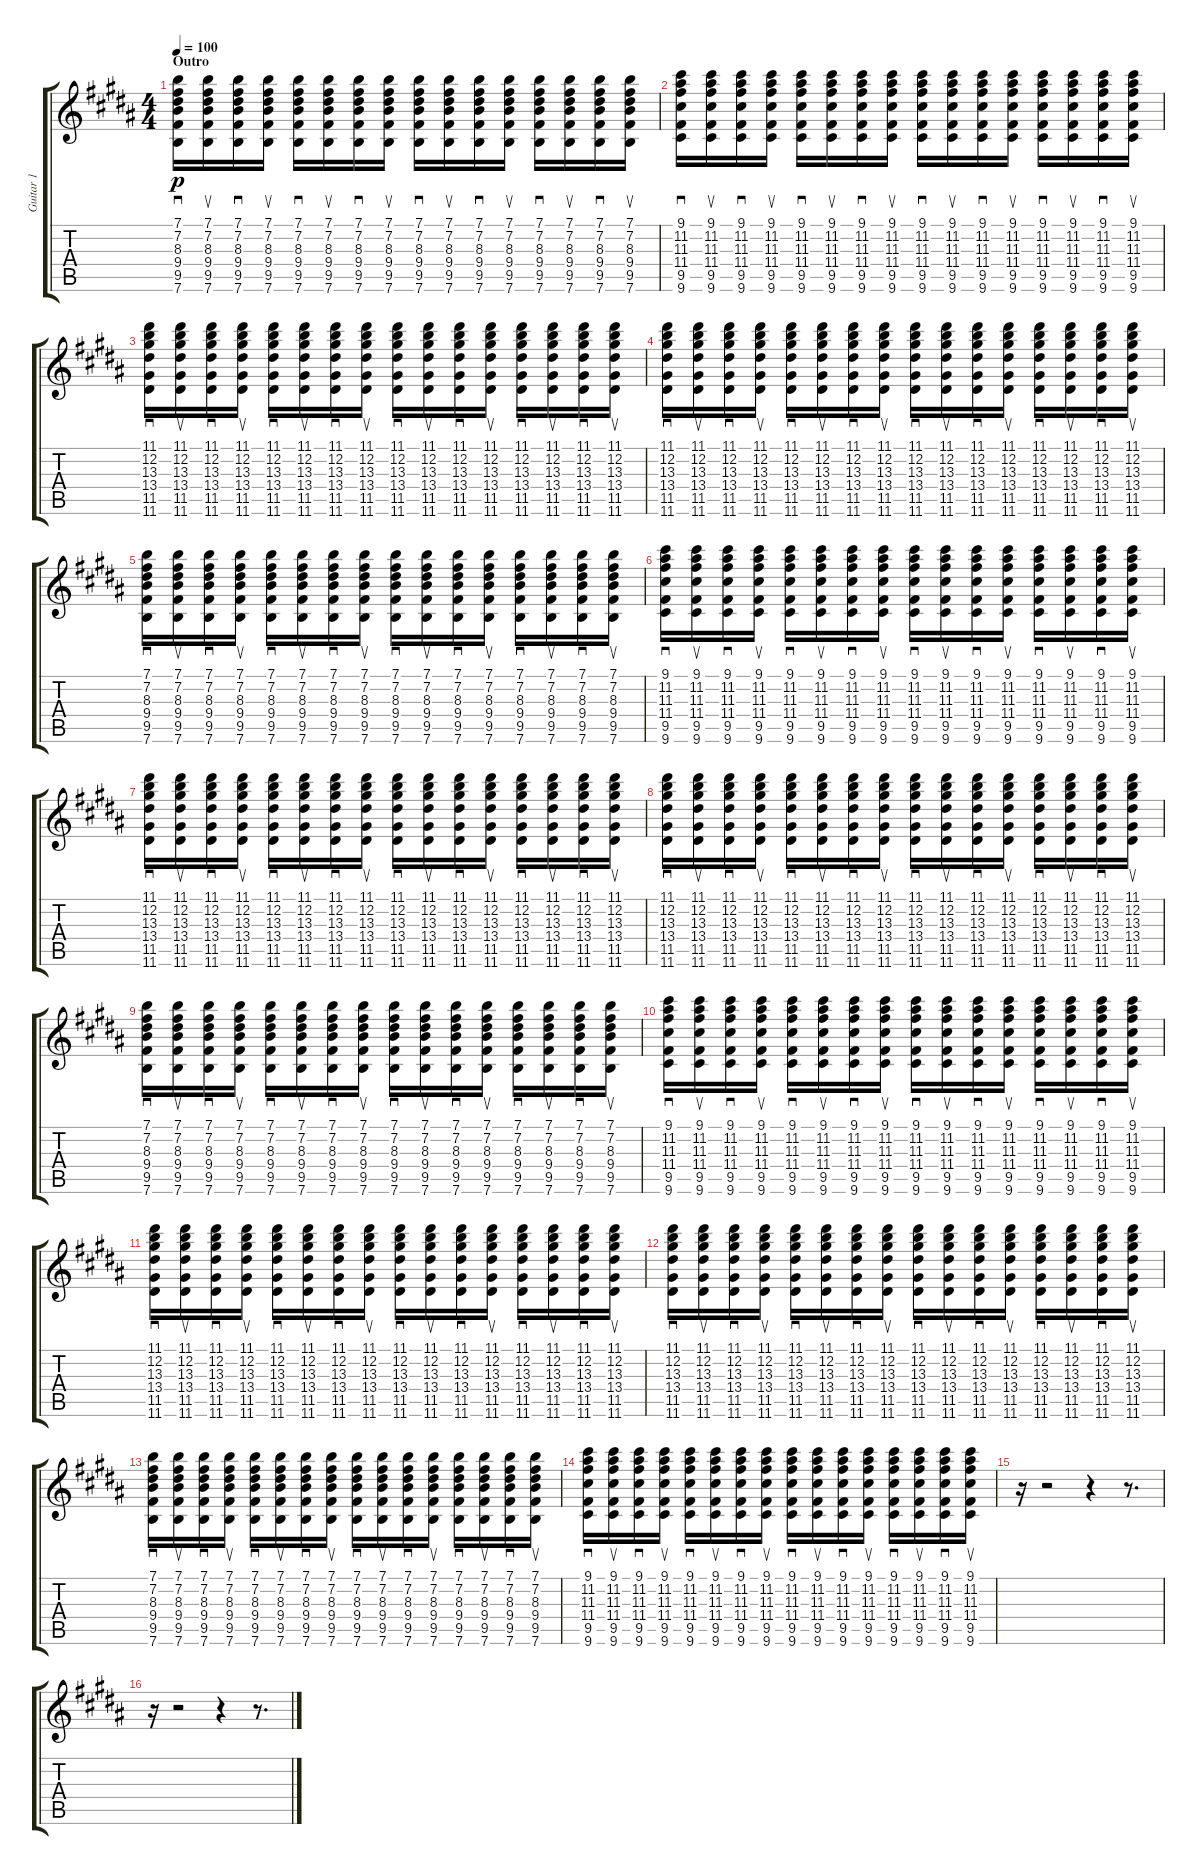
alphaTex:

\track ("Guitar 1" "Guitar 1") {instrument acousticguitarsteel}
\staff {score tabs}
\tuning (E4 B3 G3 D3 A2 E2) {hide}
\ts (4 4)
\section ("" "Outro")
\tempo 100
\clef g2
\ks b
(7.1 7.2 8.3 9.4 9.5 7.6).16{sd dy p} (7.1 7.2 8.3 9.4 9.5 7.6).16{su} (7.1 7.2 8.3 9.4 9.5 7.6).16{sd} (7.1 7.2 8.3 9.4 9.5 7.6).16{su} (7.1 7.2 8.3 9.4 9.5 7.6).16{sd} (7.1 7.2 8.3 9.4 9.5 7.6).16{su} (7.1 7.2 8.3 9.4 9.5 7.6).16{sd} (7.1 7.2 8.3 9.4 9.5 7.6).16{su} (7.1 7.2 8.3 9.4 9.5 7.6).16{sd} (7.1 7.2 8.3 9.4 9.5 7.6).16{su} (7.1 7.2 8.3 9.4 9.5 7.6).16{sd} (7.1 7.2 8.3 9.4 9.5 7.6).16{su} (7.1 7.2 8.3 9.4 9.5 7.6).16{sd} (7.1 7.2 8.3 9.4 9.5 7.6).16{su} (7.1 7.2 8.3 9.4 9.5 7.6).16{sd} (7.1 7.2 8.3 9.4 9.5 7.6).16{su} |
(9.1 11.2 11.3 11.4 9.5 9.6).16{sd} (9.1 11.2 11.3 11.4 9.5 9.6).16{su} (9.1 11.2 11.3 11.4 9.5 9.6).16{sd} (9.1 11.2 11.3 11.4 9.5 9.6).16{su} (9.1 11.2 11.3 11.4 9.5 9.6).16{sd} (9.1 11.2 11.3 11.4 9.5 9.6).16{su} (9.1 11.2 11.3 11.4 9.5 9.6).16{sd} (9.1 11.2 11.3 11.4 9.5 9.6).16{su} (9.1 11.2 11.3 11.4 9.5 9.6).16{sd} (9.1 11.2 11.3 11.4 9.5 9.6).16{su} (9.1 11.2 11.3 11.4 9.5 9.6).16{sd} (9.1 11.2 11.3 11.4 9.5 9.6).16{su} (9.1 11.2 11.3 11.4 9.5 9.6).16{sd} (9.1 11.2 11.3 11.4 9.5 9.6).16{su} (9.1 11.2 11.3 11.4 9.5 9.6).16{sd} (9.1 11.2 11.3 11.4 9.5 9.6).16{su} |
(11.1 12.2 13.3 13.4 11.5 11.6).16{sd} (11.1 12.2 13.3 13.4 11.5 11.6).16{su} (11.1 12.2 13.3 13.4 11.5 11.6).16{sd} (11.1 12.2 13.3 13.4 11.5 11.6).16{su} (11.1 12.2 13.3 13.4 11.5 11.6).16{sd} (11.1 12.2 13.3 13.4 11.5 11.6).16{su} (11.1 12.2 13.3 13.4 11.5 11.6).16{sd} (11.1 12.2 13.3 13.4 11.5 11.6).16{su} (11.1 12.2 13.3 13.4 11.5 11.6).16{sd} (11.1 12.2 13.3 13.4 11.5 11.6).16{su} (11.1 12.2 13.3 13.4 11.5 11.6).16{sd} (11.1 12.2 13.3 13.4 11.5 11.6).16{su} (11.1 12.2 13.3 13.4 11.5 11.6).16{sd} (11.1 12.2 13.3 13.4 11.5 11.6).16{su} (11.1 12.2 13.3 13.4 11.5 11.6).16{sd} (11.1 12.2 13.3 13.4 11.5 11.6).16{su} |
(11.1 12.2 13.3 13.4 11.5 11.6).16{sd} (11.1 12.2 13.3 13.4 11.5 11.6).16{su} (11.1 12.2 13.3 13.4 11.5 11.6).16{sd} (11.1 12.2 13.3 13.4 11.5 11.6).16{su} (11.1 12.2 13.3 13.4 11.5 11.6).16{sd} (11.1 12.2 13.3 13.4 11.5 11.6).16{su} (11.1 12.2 13.3 13.4 11.5 11.6).16{sd} (11.1 12.2 13.3 13.4 11.5 11.6).16{su} (11.1 12.2 13.3 13.4 11.5 11.6).16{sd} (11.1 12.2 13.3 13.4 11.5 11.6).16{su} (11.1 12.2 13.3 13.4 11.5 11.6).16{sd} (11.1 12.2 13.3 13.4 11.5 11.6).16{su} (11.1 12.2 13.3 13.4 11.5 11.6).16{sd} (11.1 12.2 13.3 13.4 11.5 11.6).16{su} (11.1 12.2 13.3 13.4 11.5 11.6).16{sd} (11.1 12.2 13.3 13.4 11.5 11.6).16{su} |
(7.1 7.2 8.3 9.4 9.5 7.6).16{sd} (7.1 7.2 8.3 9.4 9.5 7.6).16{su} (7.1 7.2 8.3 9.4 9.5 7.6).16{sd} (7.1 7.2 8.3 9.4 9.5 7.6).16{su} (7.1 7.2 8.3 9.4 9.5 7.6).16{sd} (7.1 7.2 8.3 9.4 9.5 7.6).16{su} (7.1 7.2 8.3 9.4 9.5 7.6).16{sd} (7.1 7.2 8.3 9.4 9.5 7.6).16{su} (7.1 7.2 8.3 9.4 9.5 7.6).16{sd} (7.1 7.2 8.3 9.4 9.5 7.6).16{su} (7.1 7.2 8.3 9.4 9.5 7.6).16{sd} (7.1 7.2 8.3 9.4 9.5 7.6).16{su} (7.1 7.2 8.3 9.4 9.5 7.6).16{sd} (7.1 7.2 8.3 9.4 9.5 7.6).16{su} (7.1 7.2 8.3 9.4 9.5 7.6).16{sd} (7.1 7.2 8.3 9.4 9.5 7.6).16{su} |
(9.1 11.2 11.3 11.4 9.5 9.6).16{sd} (9.1 11.2 11.3 11.4 9.5 9.6).16{su} (9.1 11.2 11.3 11.4 9.5 9.6).16{sd} (9.1 11.2 11.3 11.4 9.5 9.6).16{su} (9.1 11.2 11.3 11.4 9.5 9.6).16{sd} (9.1 11.2 11.3 11.4 9.5 9.6).16{su} (9.1 11.2 11.3 11.4 9.5 9.6).16{sd} (9.1 11.2 11.3 11.4 9.5 9.6).16{su} (9.1 11.2 11.3 11.4 9.5 9.6).16{sd} (9.1 11.2 11.3 11.4 9.5 9.6).16{su} (9.1 11.2 11.3 11.4 9.5 9.6).16{sd} (9.1 11.2 11.3 11.4 9.5 9.6).16{su} (9.1 11.2 11.3 11.4 9.5 9.6).16{sd} (9.1 11.2 11.3 11.4 9.5 9.6).16{su} (9.1 11.2 11.3 11.4 9.5 9.6).16{sd} (9.1 11.2 11.3 11.4 9.5 9.6).16{su} |
(11.1 12.2 13.3 13.4 11.5 11.6).16{sd} (11.1 12.2 13.3 13.4 11.5 11.6).16{su} (11.1 12.2 13.3 13.4 11.5 11.6).16{sd} (11.1 12.2 13.3 13.4 11.5 11.6).16{su} (11.1 12.2 13.3 13.4 11.5 11.6).16{sd} (11.1 12.2 13.3 13.4 11.5 11.6).16{su} (11.1 12.2 13.3 13.4 11.5 11.6).16{sd} (11.1 12.2 13.3 13.4 11.5 11.6).16{su} (11.1 12.2 13.3 13.4 11.5 11.6).16{sd} (11.1 12.2 13.3 13.4 11.5 11.6).16{su} (11.1 12.2 13.3 13.4 11.5 11.6).16{sd} (11.1 12.2 13.3 13.4 11.5 11.6).16{su} (11.1 12.2 13.3 13.4 11.5 11.6).16{sd} (11.1 12.2 13.3 13.4 11.5 11.6).16{su} (11.1 12.2 13.3 13.4 11.5 11.6).16{sd} (11.1 12.2 13.3 13.4 11.5 11.6).16{su} |
(11.1 12.2 13.3 13.4 11.5 11.6).16{sd} (11.1 12.2 13.3 13.4 11.5 11.6).16{su} (11.1 12.2 13.3 13.4 11.5 11.6).16{sd} (11.1 12.2 13.3 13.4 11.5 11.6).16{su} (11.1 12.2 13.3 13.4 11.5 11.6).16{sd} (11.1 12.2 13.3 13.4 11.5 11.6).16{su} (11.1 12.2 13.3 13.4 11.5 11.6).16{sd} (11.1 12.2 13.3 13.4 11.5 11.6).16{su} (11.1 12.2 13.3 13.4 11.5 11.6).16{sd} (11.1 12.2 13.3 13.4 11.5 11.6).16{su} (11.1 12.2 13.3 13.4 11.5 11.6).16{sd} (11.1 12.2 13.3 13.4 11.5 11.6).16{su} (11.1 12.2 13.3 13.4 11.5 11.6).16{sd} (11.1 12.2 13.3 13.4 11.5 11.6).16{su} (11.1 12.2 13.3 13.4 11.5 11.6).16{sd} (11.1 12.2 13.3 13.4 11.5 11.6).16{su} |
(7.1 7.2 8.3 9.4 9.5 7.6).16{sd} (7.1 7.2 8.3 9.4 9.5 7.6).16{su} (7.1 7.2 8.3 9.4 9.5 7.6).16{sd} (7.1 7.2 8.3 9.4 9.5 7.6).16{su} (7.1 7.2 8.3 9.4 9.5 7.6).16{sd} (7.1 7.2 8.3 9.4 9.5 7.6).16{su} (7.1 7.2 8.3 9.4 9.5 7.6).16{sd} (7.1 7.2 8.3 9.4 9.5 7.6).16{su} (7.1 7.2 8.3 9.4 9.5 7.6).16{sd} (7.1 7.2 8.3 9.4 9.5 7.6).16{su} (7.1 7.2 8.3 9.4 9.5 7.6).16{sd} (7.1 7.2 8.3 9.4 9.5 7.6).16{su} (7.1 7.2 8.3 9.4 9.5 7.6).16{sd} (7.1 7.2 8.3 9.4 9.5 7.6).16{su} (7.1 7.2 8.3 9.4 9.5 7.6).16{sd} (7.1 7.2 8.3 9.4 9.5 7.6).16{su} |
(9.1 11.2 11.3 11.4 9.5 9.6).16{sd} (9.1 11.2 11.3 11.4 9.5 9.6).16{su} (9.1 11.2 11.3 11.4 9.5 9.6).16{sd} (9.1 11.2 11.3 11.4 9.5 9.6).16{su} (9.1 11.2 11.3 11.4 9.5 9.6).16{sd} (9.1 11.2 11.3 11.4 9.5 9.6).16{su} (9.1 11.2 11.3 11.4 9.5 9.6).16{sd} (9.1 11.2 11.3 11.4 9.5 9.6).16{su} (9.1 11.2 11.3 11.4 9.5 9.6).16{sd} (9.1 11.2 11.3 11.4 9.5 9.6).16{su} (9.1 11.2 11.3 11.4 9.5 9.6).16{sd} (9.1 11.2 11.3 11.4 9.5 9.6).16{su} (9.1 11.2 11.3 11.4 9.5 9.6).16{sd} (9.1 11.2 11.3 11.4 9.5 9.6).16{su} (9.1 11.2 11.3 11.4 9.5 9.6).16{sd} (9.1 11.2 11.3 11.4 9.5 9.6).16{su} |
(11.1 12.2 13.3 13.4 11.5 11.6).16{sd} (11.1 12.2 13.3 13.4 11.5 11.6).16{su} (11.1 12.2 13.3 13.4 11.5 11.6).16{sd} (11.1 12.2 13.3 13.4 11.5 11.6).16{su} (11.1 12.2 13.3 13.4 11.5 11.6).16{sd} (11.1 12.2 13.3 13.4 11.5 11.6).16{su} (11.1 12.2 13.3 13.4 11.5 11.6).16{sd} (11.1 12.2 13.3 13.4 11.5 11.6).16{su} (11.1 12.2 13.3 13.4 11.5 11.6).16{sd} (11.1 12.2 13.3 13.4 11.5 11.6).16{su} (11.1 12.2 13.3 13.4 11.5 11.6).16{sd} (11.1 12.2 13.3 13.4 11.5 11.6).16{su} (11.1 12.2 13.3 13.4 11.5 11.6).16{sd} (11.1 12.2 13.3 13.4 11.5 11.6).16{su} (11.1 12.2 13.3 13.4 11.5 11.6).16{sd} (11.1 12.2 13.3 13.4 11.5 11.6).16{su} |
(11.1 12.2 13.3 13.4 11.5 11.6).16{sd} (11.1 12.2 13.3 13.4 11.5 11.6).16{su} (11.1 12.2 13.3 13.4 11.5 11.6).16{sd} (11.1 12.2 13.3 13.4 11.5 11.6).16{su} (11.1 12.2 13.3 13.4 11.5 11.6).16{sd} (11.1 12.2 13.3 13.4 11.5 11.6).16{su} (11.1 12.2 13.3 13.4 11.5 11.6).16{sd} (11.1 12.2 13.3 13.4 11.5 11.6).16{su} (11.1 12.2 13.3 13.4 11.5 11.6).16{sd} (11.1 12.2 13.3 13.4 11.5 11.6).16{su} (11.1 12.2 13.3 13.4 11.5 11.6).16{sd} (11.1 12.2 13.3 13.4 11.5 11.6).16{su} (11.1 12.2 13.3 13.4 11.5 11.6).16{sd} (11.1 12.2 13.3 13.4 11.5 11.6).16{su} (11.1 12.2 13.3 13.4 11.5 11.6).16{sd} (11.1 12.2 13.3 13.4 11.5 11.6).16{su} |
(7.1 7.2 8.3 9.4 9.5 7.6).16{sd} (7.1 7.2 8.3 9.4 9.5 7.6).16{su} (7.1 7.2 8.3 9.4 9.5 7.6).16{sd} (7.1 7.2 8.3 9.4 9.5 7.6).16{su} (7.1 7.2 8.3 9.4 9.5 7.6).16{sd} (7.1 7.2 8.3 9.4 9.5 7.6).16{su} (7.1 7.2 8.3 9.4 9.5 7.6).16{sd} (7.1 7.2 8.3 9.4 9.5 7.6).16{su} (7.1 7.2 8.3 9.4 9.5 7.6).16{sd} (7.1 7.2 8.3 9.4 9.5 7.6).16{su} (7.1 7.2 8.3 9.4 9.5 7.6).16{sd} (7.1 7.2 8.3 9.4 9.5 7.6).16{su} (7.1 7.2 8.3 9.4 9.5 7.6).16{sd} (7.1 7.2 8.3 9.4 9.5 7.6).16{su} (7.1 7.2 8.3 9.4 9.5 7.6).16{sd} (7.1 7.2 8.3 9.4 9.5 7.6).16{su} |
(9.1 11.2 11.3 11.4 9.5 9.6).16{sd} (9.1 11.2 11.3 11.4 9.5 9.6).16{su} (9.1 11.2 11.3 11.4 9.5 9.6).16{sd} (9.1 11.2 11.3 11.4 9.5 9.6).16{su} (9.1 11.2 11.3 11.4 9.5 9.6).16{sd} (9.1 11.2 11.3 11.4 9.5 9.6).16{su} (9.1 11.2 11.3 11.4 9.5 9.6).16{sd} (9.1 11.2 11.3 11.4 9.5 9.6).16{su} (9.1 11.2 11.3 11.4 9.5 9.6).16{sd} (9.1 11.2 11.3 11.4 9.5 9.6).16{su} (9.1 11.2 11.3 11.4 9.5 9.6).16{sd} (9.1 11.2 11.3 11.4 9.5 9.6).16{su} (9.1 11.2 11.3 11.4 9.5 9.6).16{sd} (9.1 11.2 11.3 11.4 9.5 9.6).16{su} (9.1 11.2 11.3 11.4 9.5 9.6).16{sd} (9.1 11.2 11.3 11.4 9.5 9.6).16{su} |
r.16 r.2 r.4 r.8{d} |
r.16 r.2 r.4 r.8{d}
